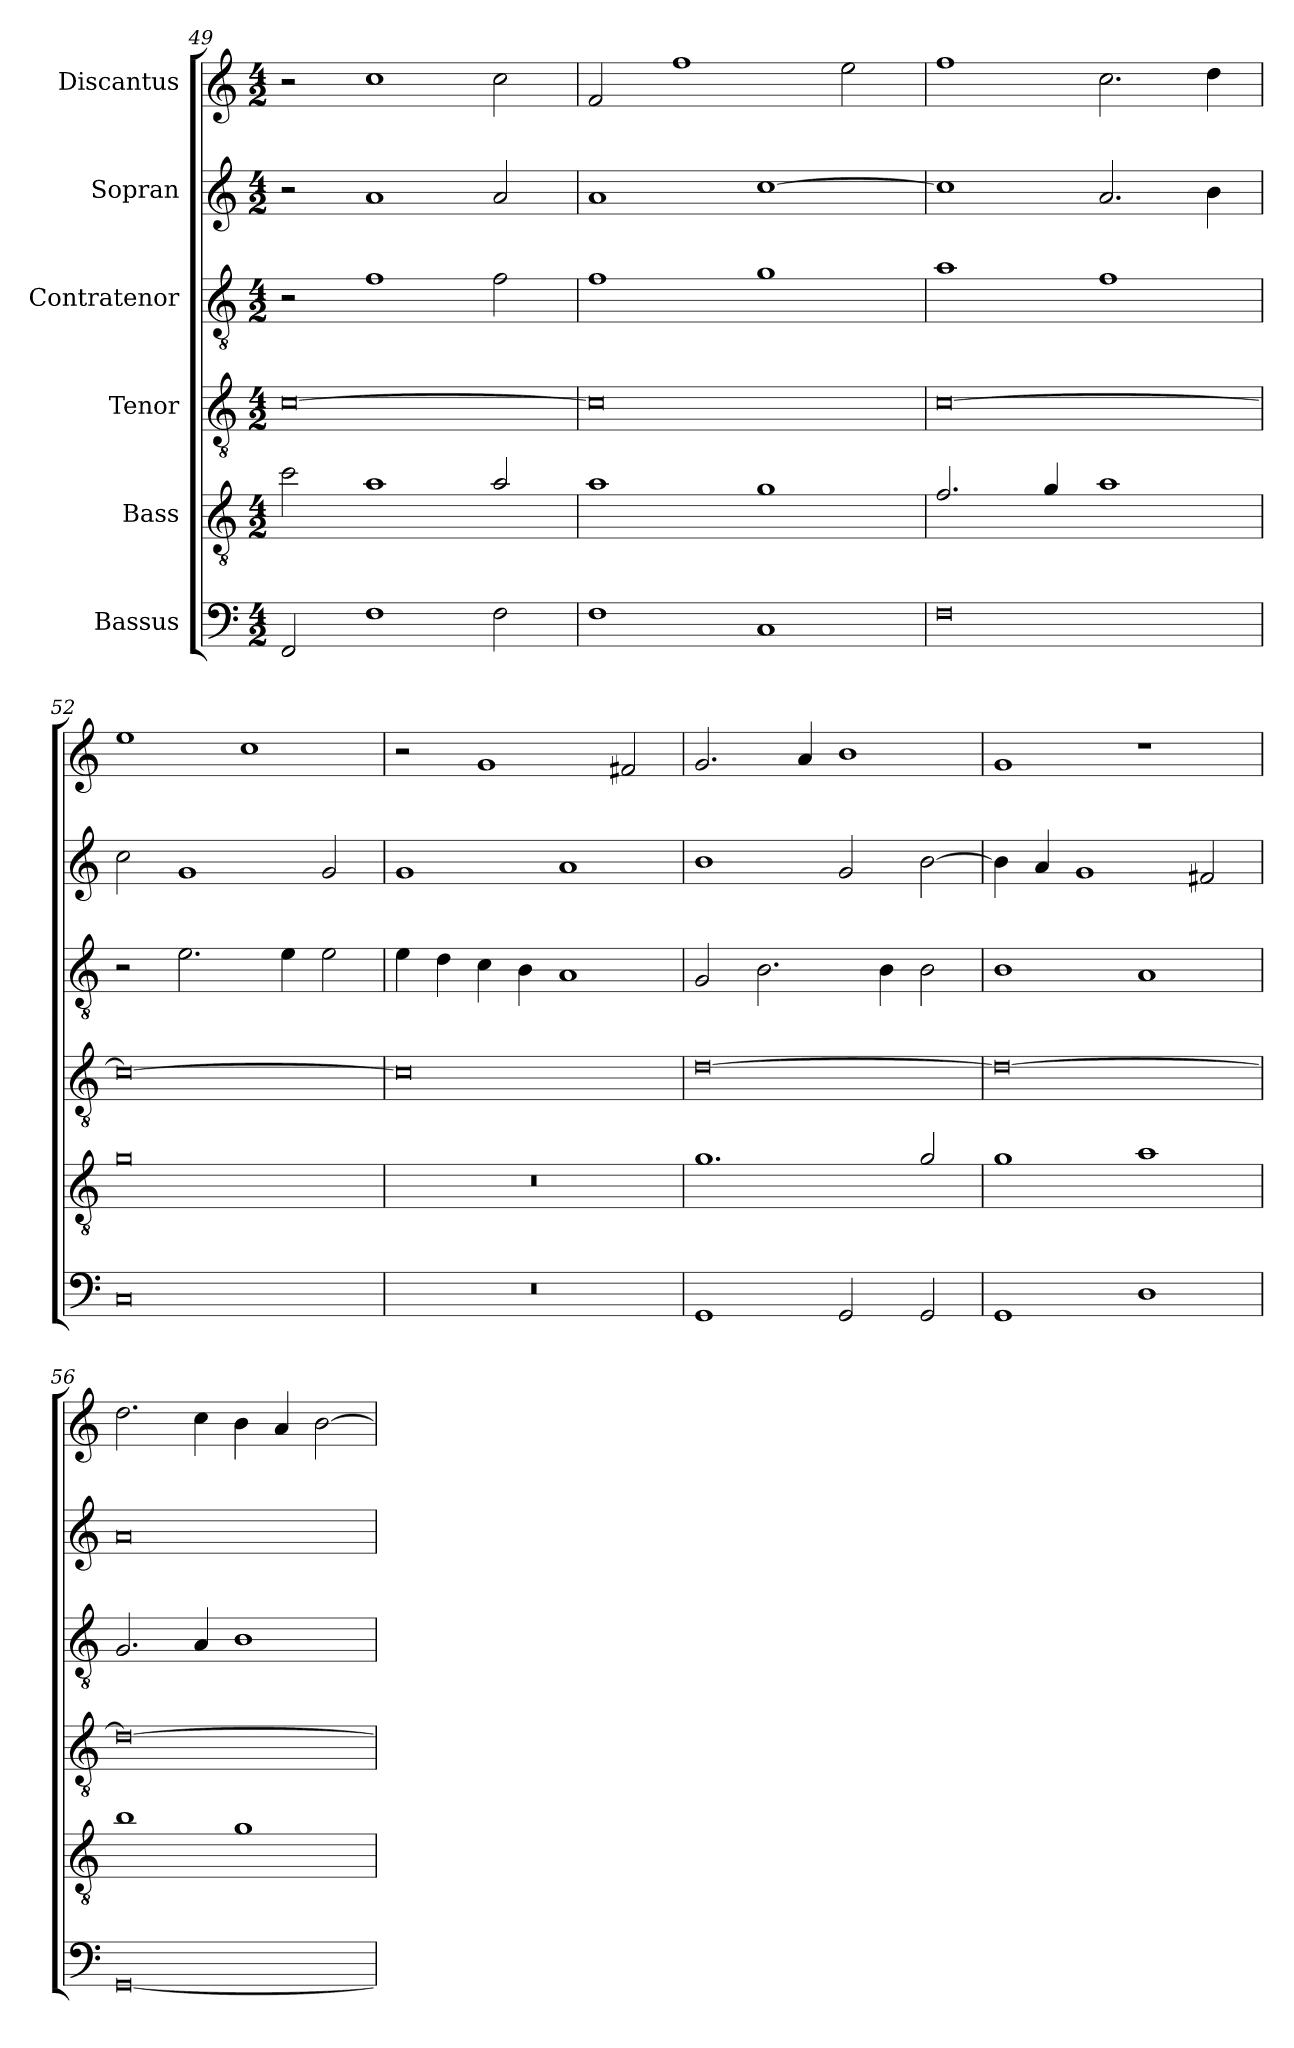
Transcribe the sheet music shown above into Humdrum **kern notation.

**kern	**kern	**kern	**kern	**kern	**kern
*part6	*part5	*part4	*part3	*part2	*part1
*staff6	*staff5	*staff4	*staff3	*staff2	*staff1
*I"Bassus	*I"Bass	*I"Tenor	*I"Contratenor	*I"Sopran	*I"Discantus
*clefF4	*clefGv2	*clefGv2	*clefGv2	*clefG2	*clefG2
*k[]	*k[]	*k[]	*k[]	*k[]	*k[]
*M4/2	*M4/2	*M4/2	*M4/2	*M4/2	*M4/2
=49	=49	=49	=49	=49	=49
2FF/	2cc\	[0c\	2r	2r	2r
1F\	1a/	.	1f\	1a/	1cc\
2F\	2a/	.	2f\	2a/	2cc\
=50	=50	=50	=50	=50	=50
1F\	1a/	0c\]	1f\	1a/	2f/
.	.	.	.	.	1ff\
1C/	1g/	.	1g\	[1cc\	.
.	.	.	.	.	2ee\
=51	=51	=51	=51	=51	=51
0F\	2.f/	[0c\	1a\	1cc\]	1ff\
.	4g/	.	.	.	.
.	1a/	.	1f\	2.a/	2.cc\
.	.	.	.	4b\	4dd\
=52	=52	=52	=52	=52	=52
0C/	0g/	0c\_	2r	2cc\	1ee\
.	.	.	2.e\	1g/	.
.	.	.	.	.	1cc\
.	.	.	4e\	.	.
.	.	.	2e\	2g/	.
=53	=53	=53	=53	=53	=53
0r	0r	0c\]	4e\	1g/	2r
.	.	.	4d\	.	.
.	.	.	4c\	.	1g/
.	.	.	4B\	.	.
.	.	.	1A/	1a/	.
.	.	.	.	.	2f#X/
=54	=54	=54	=54	=54	=54
1GG/	1.g/	[0d\	2G/	1b\	2.g/
.	.	.	2.B\	.	.
.	.	.	.	.	4a/
2GG/	.	.	.	2g/	1b\
.	.	.	4B\	.	.
2GG/	2g/	.	2B\	[2b\	.
=55	=55	=55	=55	=55	=55
1GG/	1g/	0d\_	1B\	4b\]	1g/
.	.	.	.	4a/	.
.	.	.	.	1g/	.
1D\	1a/	.	1A/	.	1r
.	.	.	.	2f#X/	.
=56	=56	=56	=56	=56	=56
[0GG/	1b\	0d\_	2.G/	0a/	2.dd\
.	.	.	4A/	.	4cc\
.	1g/	.	1B\	.	4b\
.	.	.	.	.	4a/
.	.	.	.	.	[2b\
=	=	=	=	=	=
*-	*-	*-	*-	*-	*-
